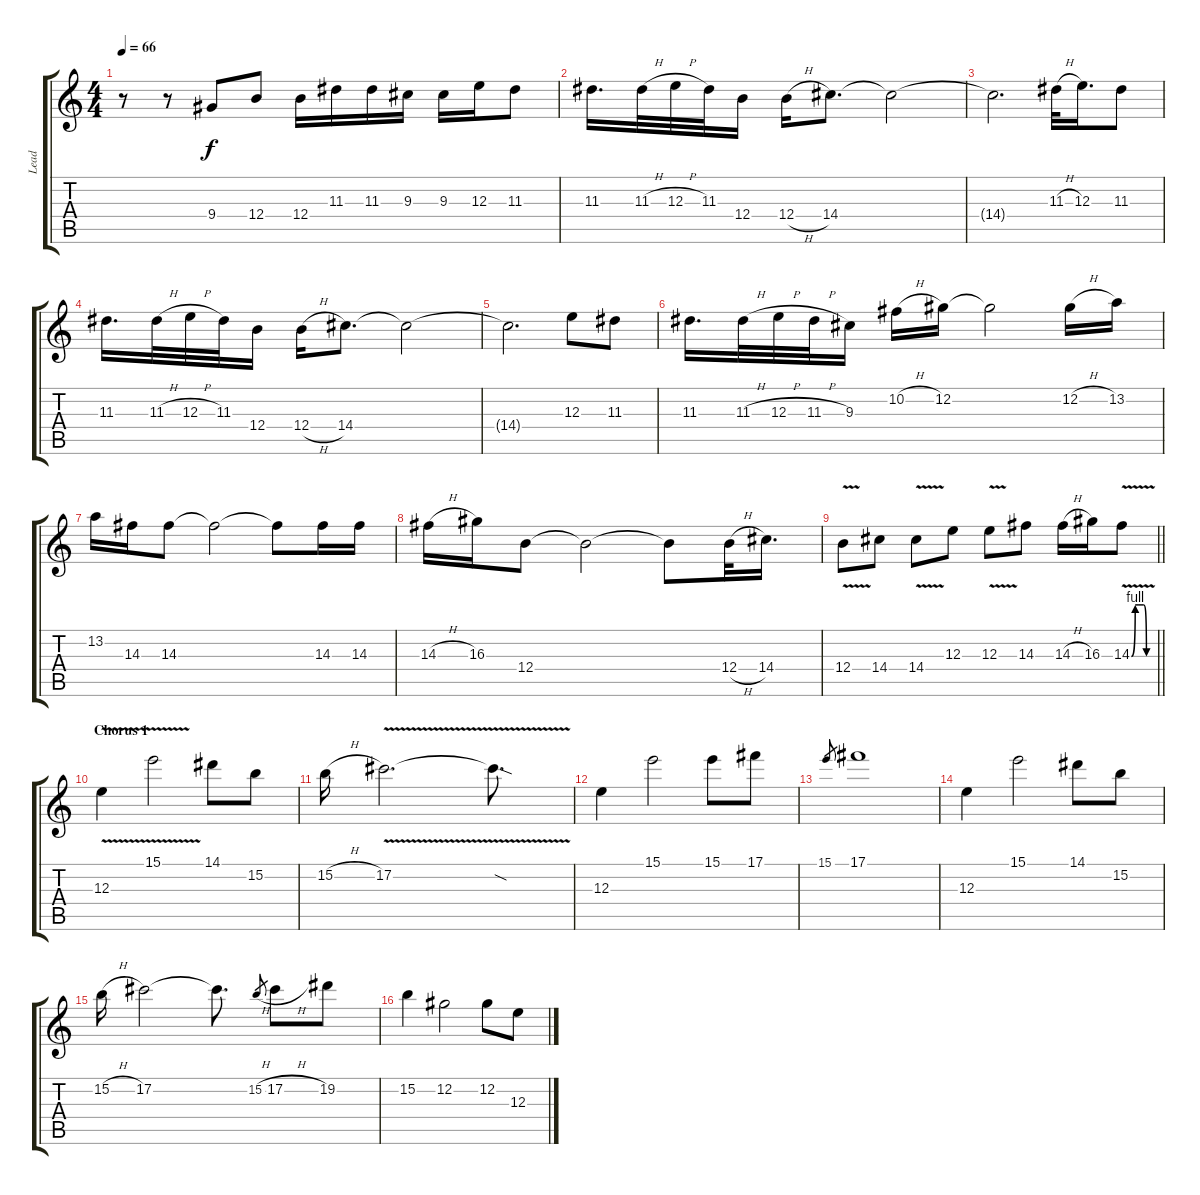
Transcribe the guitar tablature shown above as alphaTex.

\track ("Lead" "Lead") {instrument overdrivenguitar}
\staff {score tabs}
\tuning (Db4 Ab3 E3 B2 Gb2 Db2) {hide}
\ts (4 4)
\tempo 66
\clef g2
\ks c
r.8{dy f} r.8 9.4.8 12.4.8 12.4.16 11.3.16 11.3.16 9.3.16 9.3.16 12.3.16 11.3.8 |
11.3.16{d} 11.3{h}.32 12.3{h}.32 11.3.32 12.4.16 12.4{h}.16 14.4.8{d} 14.4{t}.2 |
14.4{t}.2{d} 11.3{h}.32 12.3.16{d} 11.3.8 |
11.3.16{d} 11.3{h}.32 12.3{h}.32 11.3.32 12.4.16 12.4{h}.16 14.4.8{d} 14.4{t}.2 |
14.4{t}.2{d} 12.3.8 11.3.8 |
11.3.16{d} 11.3{h}.32 12.3{h}.32 11.3{h}.32 9.3.16 10.2{h}.16 12.2.16 12.2{t}.2 12.2{h}.16 13.2.16 |
13.2.16 14.3.16 14.3.8 14.3{t}.2 14.3{t}.8 14.3.16 14.3.16 |
14.3{h}.16 16.3.16 12.4.8 12.4{t}.2 12.4{t}.8 12.4{h}.32 14.4.16{d} |
\barLineRight lightlight
12.4{v}.8 14.4.8 14.4{v}.8 12.3.8 12.3{v}.8 14.3.8 14.3{h}.16 16.3.16 14.3{be (custom 0 0 10 4 20 4 33 4 40 0 60 0) v}.8 |
\section ("" "Chorus 1")
12.3{v}.4 15.1{v}.2 14.1.8 15.2.8 |
15.2{h}.16 17.2{v}.2{d} 17.2{sod t}.8{d} |
12.3.4 15.1.2 15.1.8 17.1.8 |
15.1.8{gr} 17.1.1 |
12.3.4 15.1.2 14.1.8 15.2.8 |
15.2{h}.16 17.2.2 17.2{t}.8{d} 15.2{h}.8{gr} 17.2{h}.8 19.2.8 |
15.2.4 12.2.2 12.2.8 12.3.8
